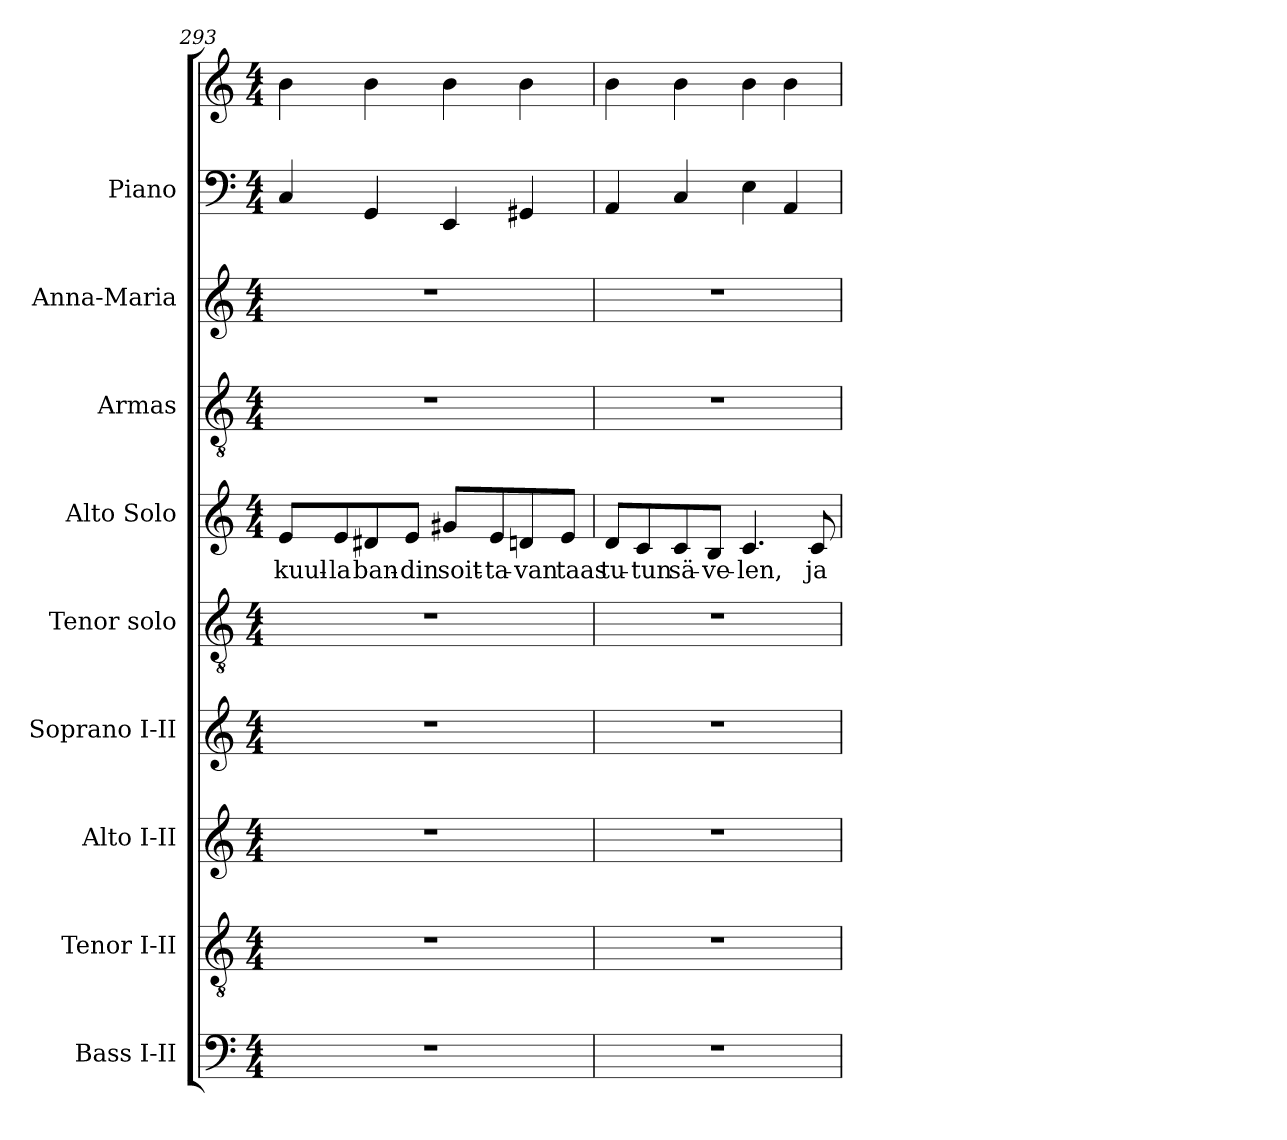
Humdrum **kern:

**kern	**kern	**kern	**kern	**kern	**kern	**text	**kern	**kern	**kern	**kern
*part9	*part8	*part7	*part6	*part5	*part4	*part4	*part3	*part2	*part1	*part1
*staff10	*staff9	*staff8	*staff7	*staff6	*staff5	*staff5	*staff4	*staff3	*staff2	*staff1
*I"Bass I-II	*I"Tenor I-II	*I"Alto I-II	*I"Soprano I-II	*I"Tenor solo	*I"Alto Solo	*	*I"Armas	*I"Anna-Maria	*I"Piano	*
*I'B.	*I'T.	*I'A.	*I'S.	*I'T. Solo	*I'A. Solo	*	*I'Armas	*I'A-M	*I'Pno.	*
!!LO:LB:g=z
*clefF4	*clefGv2	*clefG2	*clefG2	*clefGv2	*clefG2	*	*clefGv2	*clefG2	*clefF4	*clefG2
*	*ITrd7c12	*	*	*ITrd7c12	*	*	*ITrd7c12	*	*	*
*k[]	*k[]	*k[]	*k[]	*k[]	*k[]	*	*k[]	*k[]	*k[]	*k[]
*C:	*C:	*C:	*C:	*C:	*C:	*	*C:	*C:	*C:	*C:
*M4/4	*M4/4	*M4/4	*M4/4	*M4/4	*M4/4	*	*M4/4	*M4/4	*M4/4	*M4/4
=293	=293	=293	=293	=293	=293	=293	=293	=293	=293	=293
!	!	!	!	!	!	!LO:LY:b:color=#000000	!	!	!	!
1r	1r	1r	1r	1r	8ei/L	kuul-	1r	1r	4Ci/	4bi
!	!	!	!	!	!	!LO:LY:b:color=#000000	!	!	!	!
.	.	.	.	.	8ei/	-la	.	.	.	.
!	!	!	!	!	!	!LO:LY:b:color=#000000	!	!	!	!
.	.	.	.	.	8d#Xi/	ban-	.	.	4GGi/	4bi
!	!	!	!	!	!	!LO:LY:b:color=#000000	!	!	!	!
.	.	.	.	.	8ei/J	-din	.	.	.	.
!	!	!	!	!	!	!LO:LY:b:color=#000000	!	!	!	!
.	.	.	.	.	8g#Xi/L	soit-	.	.	4EEi/	4bi
!	!	!	!	!	!	!LO:LY:b:color=#000000	!	!	!	!
.	.	.	.	.	8ei/	-ta-	.	.	.	.
!	!	!	!	!	!	!LO:LY:b:color=#000000	!	!	!	!
.	.	.	.	.	8dni/	-van	.	.	4GG#Xi/	4bi
!	!	!	!	!	!	!LO:LY:b:color=#000000	!	!	!	!
.	.	.	.	.	8ei/J	taas	.	.	.	.
=294	=294	=294	=294	=294	=294	=294	=294	=294	=294	=294
!	!	!	!	!	!	!LO:LY:b:color=#000000	!	!	!	!
1r	1r	1r	1r	1r	8di/L	tu-	1r	1r	4AAi/	4bi
!	!	!	!	!	!	!LO:LY:b:color=#000000	!	!	!	!
.	.	.	.	.	8ci/	-tun	.	.	.	.
!	!	!	!	!	!	!LO:LY:b:color=#000000	!	!	!	!
.	.	.	.	.	8ci/	sä-	.	.	4Ci/	4bi
!	!	!	!	!	!	!LO:LY:b:color=#000000	!	!	!	!
.	.	.	.	.	8Bi/J	-ve-	.	.	.	.
!	!	!	!	!	!	!LO:LY:b:color=#000000	!	!	!	!
.	.	.	.	.	4.ci/	-len,	.	.	4Ei\	4bi
.	.	.	.	.	.	.	.	.	4AAi/	4bi
!	!	!	!	!	!	!LO:LY:b:color=#000000	!	!	!	!
.	.	.	.	.	8ci/	ja	.	.	.	.
=	=	=	=	=	=	=	=	=	=	=
*-	*-	*-	*-	*-	*-	*-	*-	*-	*-	*-
